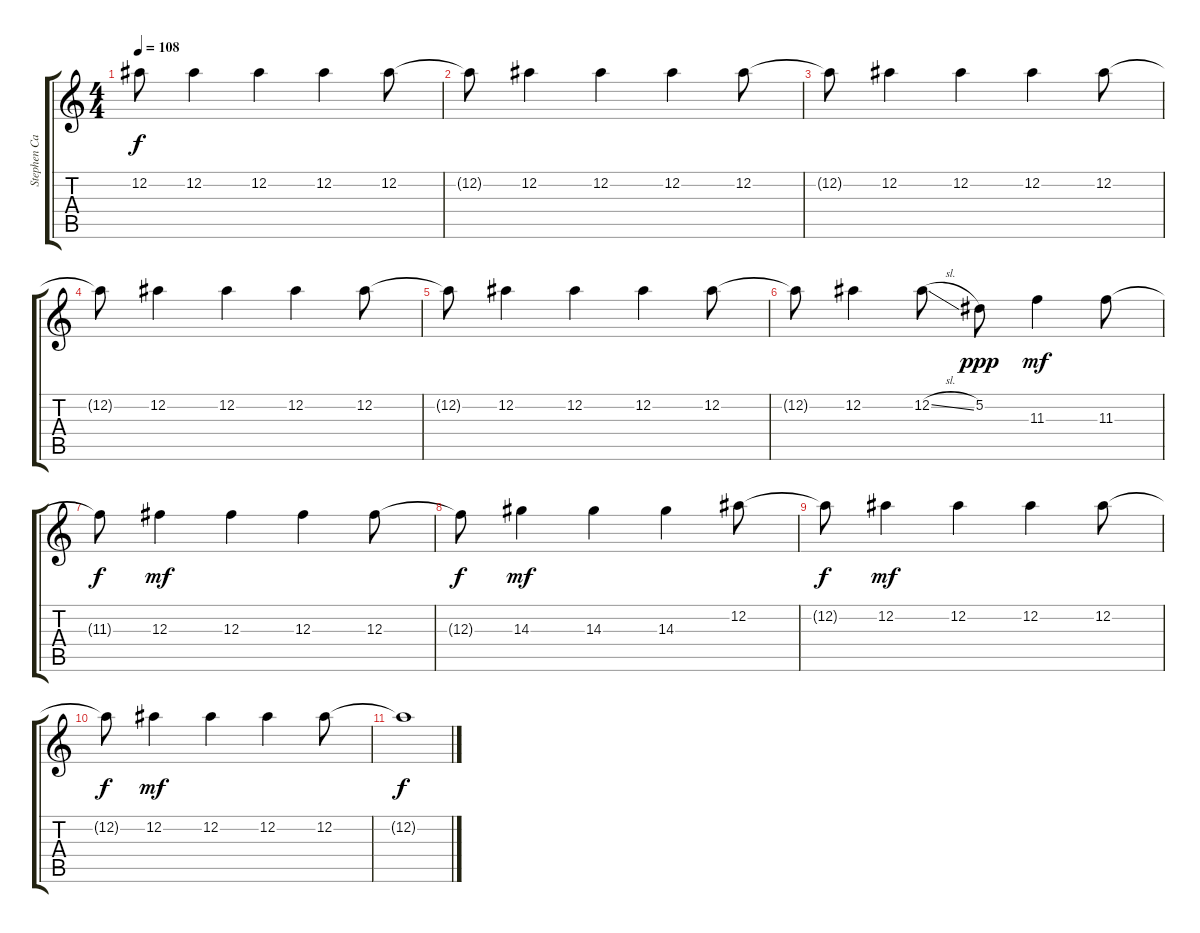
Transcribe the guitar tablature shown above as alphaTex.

\track ("Stephen Carpenter second clean" "Stephen Ca") {instrument electricguitarclean}
\staff {score tabs}
\tuning (Eb4 Bb3 Gb3 Db3 Ab2 Db2) {hide}
\ts (4 4)
\tempo 108
\clef g2
\ks c
12.2{t}.8{dy f} 12.2.4 12.2.4 12.2.4 12.2.8 |
12.2{t}.8 12.2.4 12.2.4 12.2.4 12.2.8 |
12.2{t}.8 12.2.4 12.2.4 12.2.4 12.2.8 |
12.2{t}.8 12.2.4 12.2.4 12.2.4 12.2.8 |
12.2{t}.8 12.2.4 12.2.4 12.2.4 12.2.8 |
12.2{t}.8 12.2.4 12.2{sl}.8 5.2.8{dy ppp} 11.3.4{dy mf} 11.3.8 |
11.3{t}.8{dy f} 12.3.4{dy mf} 12.3.4 12.3.4 12.3.8 |
12.3{t}.8{dy f} 14.3.4{dy mf} 14.3.4 14.3.4 12.2.8 |
12.2{t}.8{dy f} 12.2.4{dy mf} 12.2.4 12.2.4 12.2.8 |
12.2{t}.8{dy f} 12.2.4{dy mf} 12.2.4 12.2.4 12.2.8 |
12.2{t}.1{dy f}
